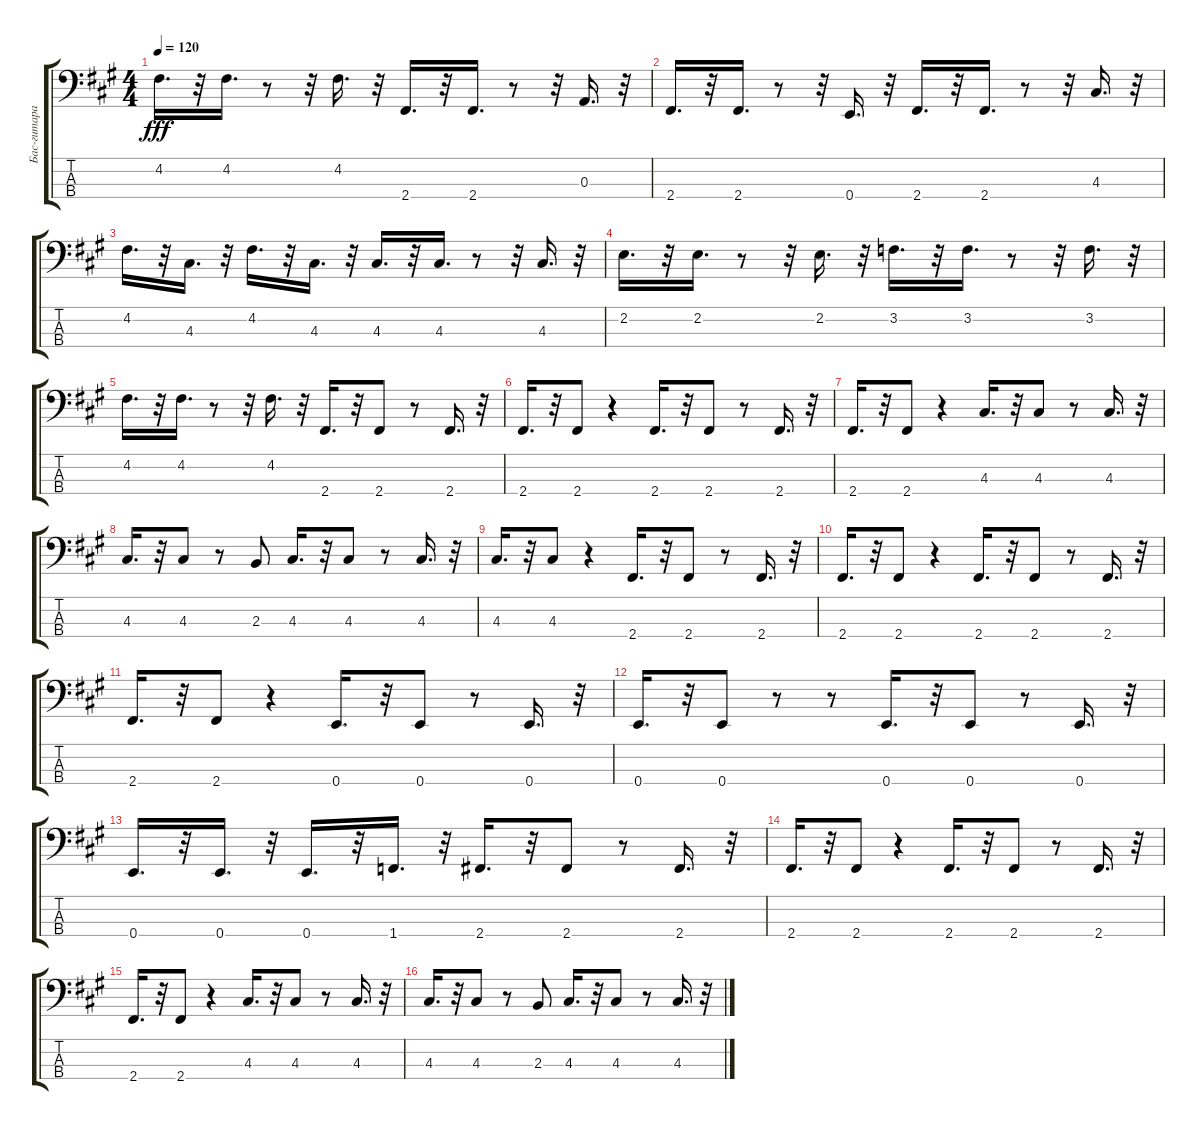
\track ("Бас-гитара" "Бас-гитара") {instrument electricbassfinger}
\staff {score tabs}
\tuning (G2 D2 A1 E1) {hide}
\ts (4 4)
\tempo 120
\clef f4
\ks f#minor
4.2.16{d dy fff} r.32 4.2.16{d} r.8 r.32 4.2.16{d} r.32 2.4.16{d} r.32 2.4.16{d} r.8 r.32 0.3.16{d} r.32 |
2.4.16{d} r.32 2.4.16{d} r.8 r.32 0.4.16{d} r.32 2.4.16{d} r.32 2.4.16{d} r.8 r.32 4.3.16{d} r.32 |
4.2.16{d} r.32 4.3.16{d} r.32 4.2.16{d} r.32 4.3.16{d} r.32 4.3.16{d} r.32 4.3.16{d} r.8 r.32 4.3.16{d} r.32 |
2.2.16{d} r.32 2.2.16{d} r.8 r.32 2.2.16{d} r.32 3.2.16{d} r.32 3.2.16{d} r.8 r.32 3.2.16{d} r.32 |
4.2.16{d} r.32 4.2.16{d} r.8 r.32 4.2.16{d} r.32 2.4.16{d} r.32 2.4.8 r.8 2.4.16{d} r.32 |
2.4.16{d} r.32 2.4.8 r.4 2.4.16{d} r.32 2.4.8 r.8 2.4.16{d} r.32 |
2.4.16{d} r.32 2.4.8 r.4 4.3.16{d} r.32 4.3.8 r.8 4.3.16{d} r.32 |
4.3.16{d} r.32 4.3.8 r.8 2.3.8 4.3.16{d} r.32 4.3.8 r.8 4.3.16{d} r.32 |
4.3.16{d} r.32 4.3.8 r.4 2.4.16{d} r.32 2.4.8 r.8 2.4.16{d} r.32 |
2.4.16{d} r.32 2.4.8 r.4 2.4.16{d} r.32 2.4.8 r.8 2.4.16{d} r.32 |
2.4.16{d} r.32 2.4.8 r.4 0.4.16{d} r.32 0.4.8 r.8 0.4.16{d} r.32 |
0.4.16{d} r.32 0.4.8 r.8 r.8 0.4.16{d} r.32 0.4.8 r.8 0.4.16{d} r.32 |
0.4.16{d} r.32 0.4.16{d} r.32 0.4.16{d} r.32 1.4.16{d} r.32 2.4.16{d} r.32 2.4.8 r.8 2.4.16{d} r.32 |
2.4.16{d} r.32 2.4.8 r.4 2.4.16{d} r.32 2.4.8 r.8 2.4.16{d} r.32 |
2.4.16{d} r.32 2.4.8 r.4 4.3.16{d} r.32 4.3.8 r.8 4.3.16{d} r.32 |
4.3.16{d} r.32 4.3.8 r.8 2.3.8 4.3.16{d} r.32 4.3.8 r.8 4.3.16{d} r.32
